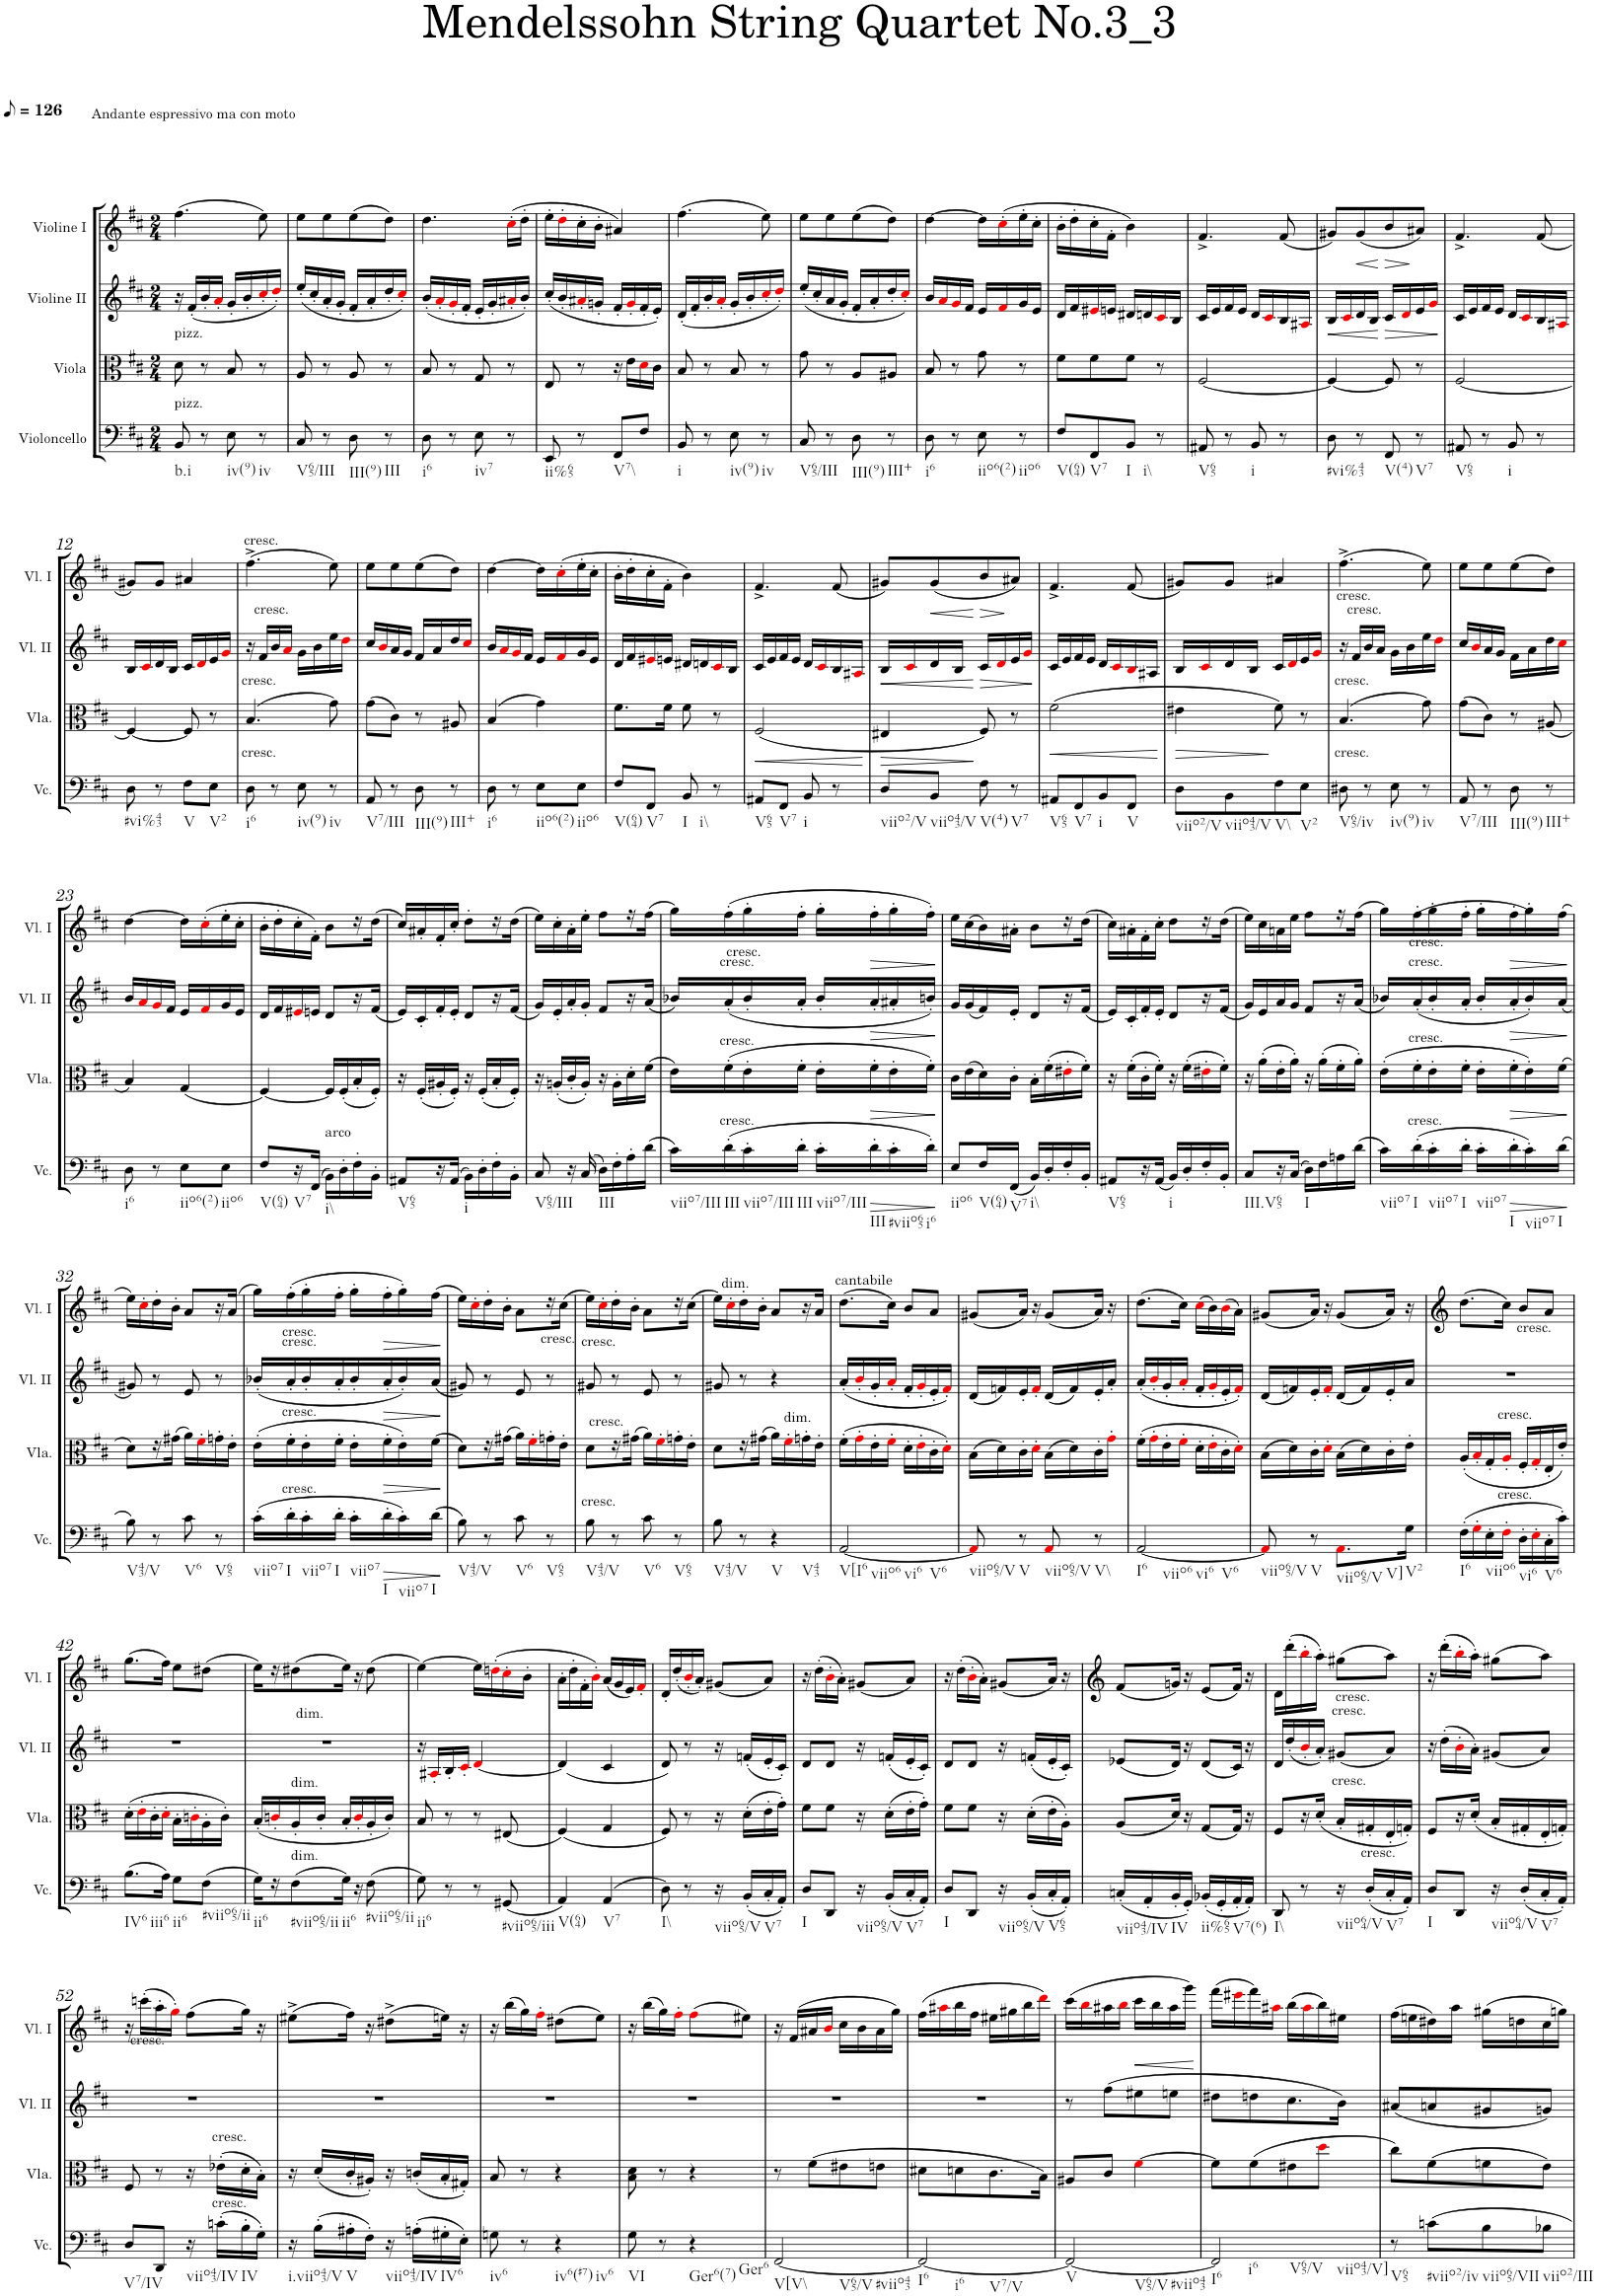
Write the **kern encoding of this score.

**kern	**dynam	**kern	**dynam	**kern	**dynam	**kern	**dynam
*part4	*part4	*part3	*part3	*part2	*part2	*part1	*part1
*staff4	*staff4	*staff3	*staff3	*staff2	*staff2	*staff1	*staff1
*I"Violoncello	*	*I"Viola	*	*I"Violine II	*	*I"Violine I	*
*I'Vc.	*	*I'Vla.	*	*I'Vl. II	*	*I'Vl. I	*
*clefF4	*	*clefC3	*	*clefG2	*	*clefG2	*
*k[f#c#]	*	*k[f#c#]	*	*k[f#c#]	*	*k[f#c#]	*
*M2/4	*	*M2/4	*	*M2/4	*	*M2/4	*
*MM63	*	*MM63	*	*MM63	*	*MM63	*
=1	=1	=1	=1	=1	=1	=1	=1
!	!	!	!	!	!	!LO:TX:a:t=Andante espressivo ma con moto	!
!	!	!LO:TX:a:t=pizz.	!	!	!	!	!
!LO:TX:a:t=pizz.	!	!	!	!	!	!	!
!LO:TX:b:t=b.i	!	!	!	!	!	!	!
8BB/	.	8d\	.	16r	.	(4.ff#\	.
.	.	.	.	(16f#'/LL	.	.	.
8r	.	8r	.	16b'/	.	.	.
.	.	.	.	16a'i/JJ	.	.	.
!LO:TX:b:t=iv(9)	!	!	!	!	!	!	!
8E\	.	8B/	.	16g'/LL	.	.	.
.	.	.	.	16b'/	.	.	.
!LO:TX:b:t=iv	!	!	!	!	!	!	!
8r	.	8r	.	16cc#'i/	.	8ee\)	.
.	.	.	.	16dd'i/JJ)	.	.	.
=2	=2	=2	=2	=2	=2	=2	=2
!LO:TX:b:t=V65/III	!	!	!	!	!	!	!
8C#/	.	8A/	.	(16ee'/LL	.	8ee\L	.
.	.	.	.	16cc#'/	.	.	.
8r	.	8r	.	16a'/	.	8ee\	.
.	.	.	.	16g'/JJ	.	.	.
!LO:TX:b:t=III(9)	!	!	!	!	!	!	!
8D\	.	8A/	.	16f#'/LL	.	(8ee\	.
.	.	.	.	16a'/	.	.	.
!LO:TX:b:t=III	!	!	!	!	!	!	!
8r	.	8r	.	16dd'/	.	8dd\J)	.
.	.	.	.	16cc#'i/JJ)	.	.	.
=3	=3	=3	=3	=3	=3	=3	=3
!LO:TX:b:t=i6	!	!	!	!	!	!	!
8D\	.	8B/	.	(16b'/LL	.	4.dd\	.
.	.	.	.	16a'i/	.	.	.
8r	.	8r	.	16g'i/	.	.	.
.	.	.	.	16f#'/JJ	.	.	.
!LO:TX:b:t=iv7	!	!	!	!	!	!	!
8E\	.	8G/	.	16e'/LL	.	.	.
.	.	.	.	16g'/	.	.	.
8r	.	8r	.	16a#X'i/	.	(16cc#'i\LL	.
.	.	.	.	16b'/JJ)	.	16dd'\JJ	.
=4	=4	=4	=4	=4	=4	=4	=4
!LO:TX:b:t=ii%65	!	!	!	!	!	!	!
8EE/	.	8E/	.	(16cc#'/LL	.	16ee'\LL	.
.	.	.	.	16b'/	.	16dd'i\	.
8r	.	8r	.	16a#X'i/	.	16cc#'\	.
.	.	.	.	16gn'/JJ	.	16b'\JJ	.
!LO:TX:b:t=V7\\	!	!	!	!	!	!	!
8FF#/L	.	16r	.	16f#'/LL	.	4a#X/)	.
.	.	16e\LL	.	16g'i/	.	.	.
8F#/J	.	16di\	.	16f#'/	.	.	.
.	.	16c#\JJ	.	16e'/JJ)	.	.	.
=5	=5	=5	=5	=5	=5	=5	=5
!LO:TX:b:t=i	!	!	!	!	!	!	!
8BB/	.	8B/	.	(16d'/LL	.	(4.ff#\	.
.	.	.	.	16f#'/	.	.	.
8r	.	8r	.	16b'/	.	.	.
.	.	.	.	16a'i/JJ	.	.	.
!LO:TX:b:t=iv(9)	!	!	!	!	!	!	!
8E\	.	8B/	.	16g'/LL	.	.	.
.	.	.	.	16b'/	.	.	.
!LO:TX:b:t=iv	!	!	!	!	!	!	!
8r	.	8r	.	16cc#'i/	.	8ee\)	.
.	.	.	.	16dd'i/JJ)	.	.	.
=6	=6	=6	=6	=6	=6	=6	=6
!LO:TX:b:t=V65/III	!	!	!	!	!	!	!
8C#/	.	8g\	.	(16ee'/LL	.	8ee\L	.
.	.	.	.	16cc#'/	.	.	.
8r	.	8r	.	16a/	.	8ee\	.
.	.	.	.	16g'/JJ	.	.	.
!LO:TX:b:t=III(9)	!	!	!	!	!	!	!
8D\	.	8A/L	.	16f#'/LL	.	(8ee\	.
.	.	.	.	16a'/	.	.	.
!LO:TX:b:t=III+	!	!	!	!	!	!	!
8r	.	8A#X/J	.	16dd'/	.	8dd\J)	.
.	.	.	.	16cc#'i/JJ)	.	.	.
=7	=7	=7	=7	=7	=7	=7	=7
!LO:TX:b:t=i6	!	!	!	!	!	!	!
8D\	.	8B/	.	16b/LL	.	[4dd\	.
.	.	.	.	16ai/	.	.	.
8r	.	8r	.	16gi/	.	.	.
.	.	.	.	16f#/JJ	.	.	.
!LO:TX:b:t=iio6(2)	!	!	!	!	!	!	!
8E\	.	8g\	.	16e/LL	.	16dd\LL]	.
.	.	.	.	16f#i/	.	(16cc#'i\	.
!LO:TX:b:t=iio6	!	!	!	!	!	!	!
8r	.	8r	.	16g/	.	16ee'\	.
.	.	.	.	16e/JJ	.	16cc#'\JJ	.
=8	=8	=8	=8	=8	=8	=8	=8
!LO:TX:b:t=V(64)	!	!	!	!	!	!	!
8F#/L	.	8f#\L	.	16d/LL	.	16b'\LL	.
.	.	.	.	16f#/	.	16dd'\	.
!LO:TX:b:t=V7	!	!	!	!	!	!	!
8FF#/	.	8f#\	.	16e#Xi/	.	16cc#'\	.
.	.	.	.	16en/JJ	.	16f#'\JJ	.
!LO:TX:b:t=I	!	!	!	!	!	!	!
!LO:TX:b:t=i\\	!	!	!	!	!	!	!
8BB/J	.	8f#\J	.	16d#X/LL	.	4b\)	.
.	.	.	.	16dn/	.	.	.
8r	.	8r	.	16c#i/	.	.	.
.	.	.	.	16B/JJ	.	.	.
=9	=9	=9	=9	=9	=9	=9	=9
!LO:TX:b:t=V65	!	!	!	!	!	!	!
8AA#X/	.	[<2F#/	.	16c#/LL	.	4.f#^/	.
.	.	.	.	16e/	.	.	.
8r	.	.	.	16f#/	.	.	.
.	.	.	.	16e/JJ	.	.	.
!LO:TX:b:t=i	!	!	!	!	!	!	!
8BB/	.	.	.	16d/LL	.	.	.
.	.	.	.	16c#i/	.	.	.
8r	.	.	.	16B/	.	(8f#/	.
.	.	.	.	16A#Xi/JJ	.	.	.
=10	=10	=10	=10	=10	=10	=10	=10
!LO:TX:b:t=#vi%43	!	!	!	!	!	!	!
!	!	!	!	!	!LO:HP:b	!	!
8D\	.	4F#/_	.	16B/LL	<	8g#X/L)	.
.	.	.	.	16c#i/	.	.	.
!	!	!	!	!	!	!	!LO:HP:b
8r	.	.	.	16d/	.	(8g#/	<
.	.	.	.	16B/JJ	.	.	.
!LO:TX:b:t=V(4)	!	!	!	!	!	!	!
!	!	!	!	!	!LO:HP:n=1:b	!	!LO:HP:n=1:b
8FF#/	.	8F#/]	.	16c#/LL	[ >	8b/	[ >
.	.	.	.	16di/	.	.	.
!LO:TX:b:t=V7	!	!	!	!	!	!	!
8r	.	8r	.	16e/	.	8a#X/J)	]
.	.	.	.	16gi/JJ	.	.	.
.	.	.	.	.	]	.	.
=11	=11	=11	=11	=11	=11	=11	=11
!LO:TX:b:t=V65	!	!	!	!	!	!	!
8AA#X/	.	[2F#/	.	16c#/LL	.	4.f#^/	.
.	.	.	.	16e/	.	.	.
8r	.	.	.	16f#/	.	.	.
.	.	.	.	16e/JJ	.	.	.
!LO:TX:b:t=i	!	!	!	!	!	!	!
8BB/	.	.	.	16d/LL	.	.	.
.	.	.	.	16c#i/	.	.	.
8r	.	.	.	16B/	.	(8f#/	.
.	.	.	.	16A#Xi/JJ	.	.	.
!!LO:LB:g=z
=12	=12	=12	=12	=12	=12	=12	=12
!LO:TX:b:t=#vi%43	!	!	!	!	!	!	!
8D\	.	4F#/_	.	16B/LL	.	8g#X/L)	.
.	.	.	.	16c#i/	.	.	.
8r	.	.	.	16d/	.	8g#/J	.
.	.	.	.	16B/JJ	.	.	.
!LO:TX:b:t=V	!	!	!	!	!	!	!
8F#\L	.	8F#/]	.	16c#/LL	.	4a#X/	.
.	.	.	.	16di/	.	.	.
!LO:TX:b:t=V2	!	!	!	!	!	!	!
8E\J	.	8r	.	16e/	.	.	.
.	.	.	.	16gi/JJ	.	.	.
=13	=13	=13	=13	=13	=13	=13	=13
!	!	!	!	!	!	!LO:TX:a:t=cresc.	!
!	!	!LO:TX:a:t=cresc.	!	!	!	!	!
!LO:TX:a:t=cresc.	!	!	!	!	!	!	!
!LO:TX:b:t=i6	!	!	!	!	!	!	!
8D\	.	(4.B/	.	16r	.	(4.ff#^\	.
!	!	!	!	!LO:TX:a:t=cresc.	!	!	!
.	.	.	.	16f#/LL	.	.	.
8r	.	.	.	16b/	.	.	.
.	.	.	.	16ai/JJ	.	.	.
!LO:TX:b:t=iv(9)	!	!	!	!	!	!	!
8E\	.	.	.	16g\LL	.	.	.
.	.	.	.	16b\	.	.	.
!LO:TX:b:t=iv	!	!	!	!	!	!	!
8r	.	8g\)	.	16ee\	.	8ee\)	.
.	.	.	.	16ddi\JJ	.	.	.
=14	=14	=14	=14	=14	=14	=14	=14
!LO:TX:b:t=V7/III	!	!	!	!	!	!	!
8AA/	.	(8g\L	.	16cc#/LL	.	8ee\L	.
.	.	.	.	16bi/	.	.	.
8r	.	8c#\J)	.	16a/	.	8ee\	.
.	.	.	.	16g/JJ	.	.	.
!LO:TX:b:t=III(9)	!	!	!	!	!	!	!
8D\	.	8r	.	16f#/LL	.	(8ee\	.
.	.	.	.	16a/	.	.	.
!LO:TX:b:t=III+	!	!	!	!	!	!	!
8r	.	8A#X/	.	16dd/	.	8dd\J)	.
.	.	.	.	16cc#i/JJ	.	.	.
=15	=15	=15	=15	=15	=15	=15	=15
!LO:TX:b:t=i6	!	!	!	!	!	!	!
8D\	.	(4B/	.	16b/LL	.	[4dd\	.
.	.	.	.	16ai/	.	.	.
8r	.	.	.	16gi/	.	.	.
.	.	.	.	16f#/JJ	.	.	.
!LO:TX:b:t=iio6(2)	!	!	!	!	!	!	!
8E\L	.	4g\)	.	16e/LL	.	16dd\LL]	.
.	.	.	.	16f#i/	.	(16cc#'i\	.
!LO:TX:b:t=iio6	!	!	!	!	!	!	!
8E\J	.	.	.	16g/	.	16ee'\	.
.	.	.	.	16e/JJ	.	16cc#'\JJ	.
=16	=16	=16	=16	=16	=16	=16	=16
!LO:TX:b:t=V(64)	!	!	!	!	!	!	!
8F#/L	.	8.f#\L	.	16d/LL	.	16b'\LL	.
.	.	.	.	16f#/	.	16dd'\	.
!LO:TX:b:t=V7	!	!	!	!	!	!	!
8FF#/J	.	.	.	16e#Xi/	.	16cc#'\	.
.	.	16f#\Jk	.	16en/JJ	.	16f#'\JJ	.
!LO:TX:b:t=I	!	!	!	!	!	!	!
!LO:TX:b:t=i\\	!	!	!	!	!	!	!
8BB/	.	8f#\	.	16d#X/LL	.	4b\)	.
.	.	.	.	16dn/	.	.	.
8r	.	8r	.	16c#i/	.	.	.
.	.	.	.	16B/JJ	.	.	.
=17	=17	=17	=17	=17	=17	=17	=17
!LO:TX:b:t=V65	!	!	!	!	!	!	!
!	!	!	!LO:HP:b	!	!	!	!
8AA#X/L	.	(2F#/	<	16c#/LL	.	4.f#^/	.
.	.	.	.	16e/	.	.	.
!LO:TX:b:t=V7	!	!	!	!	!	!	!
8FF#/J	.	.	.	16f#/	.	.	.
.	.	.	.	16e/JJ	.	.	.
!LO:TX:b:t=i	!	!	!	!	!	!	!
8BB/	.	.	.	16d/LL	.	.	.
.	.	.	.	16c#i/	.	.	.
8r	.	.	.	16B/	.	(8f#/	.
.	.	.	.	16A#Xi/JJ	.	.	.
.	.	.	[	.	.	.	.
=18	=18	=18	=18	=18	=18	=18	=18
!LO:TX:b:t=viio2/V	!	!	!	!	!	!	!
!	!	!	!LO:HP:b	!	!LO:HP:b	!	!
8D/L	.	4E#X/	>	16B/LL	<	8g#X/L)	.
.	.	.	.	16c#i/	.	.	.
!LO:TX:b:t=viio43/V	!	!	!	!	!	!	!
!	!	!	!	!	!	!	!LO:HP:b
8BB/J	.	.	.	16d/	.	(8g#/	<
.	.	.	.	16B/JJ	.	.	.
!LO:TX:b:t=V(4)	!	!	!	!	!	!	!
!	!	!	!	!	!LO:HP:n=1:b	!	!LO:HP:n=1:b
8F#\	.	8F#/)	]	16c#/LL	[ >	8b/	[ >
.	.	.	.	16di/	.	.	.
!LO:TX:b:t=V7	!	!	!	!	!	!	!
8r	.	8r	.	16e/	.	8a#X/J)	]
.	.	.	.	16gi/JJ	.	.	.
.	.	.	.	.	]	.	.
=19	=19	=19	=19	=19	=19	=19	=19
!LO:TX:b:t=V65	!	!	!	!	!	!	!
!	!	!	!LO:HP:b	!	!	!	!
8AA#X/L	.	(2f#\	<	16c#/LL	.	4.f#^/	.
.	.	.	.	16e/	.	.	.
!LO:TX:b:t=V7	!	!	!	!	!	!	!
8FF#/	.	.	.	16f#/	.	.	.
.	.	.	.	16e/JJ	.	.	.
!LO:TX:b:t=i	!	!	!	!	!	!	!
8BB/	.	.	.	16d/LL	.	.	.
.	.	.	.	16c#i/	.	.	.
!LO:TX:b:t=V	!	!	!	!	!	!	!
8FF#/J	.	.	.	16Bi/	.	(8f#/	.
.	.	.	.	16A#X/JJ	.	.	.
.	.	.	[	.	.	.	.
=20	=20	=20	=20	=20	=20	=20	=20
!LO:TX:b:t=viio2/V	!	!	!	!	!	!	!
!	!	!	!LO:HP:b	!	!	!	!
8D\L	.	4e#X\	>	16B/LL	.	8g#X/L)	.
.	.	.	.	16c#i/	.	.	.
!LO:TX:b:t=viio43/V	!	!	!	!	!	!	!
8BB\	.	.	.	16d/	.	8g#/J	.
.	.	.	.	16B/JJ	.	.	.
!LO:TX:b:t=V\\	!	!	!	!	!	!	!
8F#\	.	8f#\)	]	16c#/LL	.	4a#X/	.
.	.	.	.	16di/	.	.	.
!LO:TX:b:t=V2	!	!	!	!	!	!	!
8E\J	.	8r	.	16e/	.	.	.
.	.	.	.	16gi/JJ	.	.	.
=21	=21	=21	=21	=21	=21	=21	=21
!	!	!	!	!	!	!LO:TX:b:t=cresc.	!
!	!	!LO:TX:a:t=cresc.	!	!	!	!	!
!LO:TX:a:t=cresc.	!	!	!	!	!	!	!
!LO:TX:b:t=V65/iv	!	!	!	!	!	!	!
8D#X\	.	(4.B/	.	16r	.	(4.ff#^\	.
!	!	!	!	!LO:TX:a:t=cresc.	!	!	!
.	.	.	.	16f#/LL	.	.	.
8r	.	.	.	16b/	.	.	.
.	.	.	.	16a/JJ	.	.	.
!LO:TX:b:t=iv(9)	!	!	!	!	!	!	!
8E\	.	.	.	16g\LL	.	.	.
.	.	.	.	16b\	.	.	.
!LO:TX:b:t=iv	!	!	!	!	!	!	!
8r	.	8g\)	.	16ee\	.	8ee\)	.
.	.	.	.	16ddi\JJ	.	.	.
=22	=22	=22	=22	=22	=22	=22	=22
!LO:TX:b:t=V7/III	!	!	!	!	!	!	!
8AA/	.	(8g\L	.	16cc#/LL	.	8ee\L	.
.	.	.	.	16bi/	.	.	.
8r	.	8c#\J)	.	16a/	.	8ee\	.
.	.	.	.	16g/JJ	.	.	.
!LO:TX:b:t=III(9)	!	!	!	!	!	!	!
8D\	.	8r	.	16f#\LL	.	(8ee\	.
.	.	.	.	16a\	.	.	.
!LO:TX:b:t=III+	!	!	!	!	!	!	!
8r	.	(8A#X/	.	16dd\	.	8dd\J)	.
.	.	.	.	16cc#i\JJ	.	.	.
!!LO:LB:g=z
=23	=23	=23	=23	=23	=23	=23	=23
!LO:TX:b:t=i6	!	!	!	!	!	!	!
8D\	.	4B/)	.	16b/LL	.	[4dd\	.
.	.	.	.	16ai/	.	.	.
8r	.	.	.	16gi/	.	.	.
.	.	.	.	16f#/JJ	.	.	.
!LO:TX:b:t=iio6(2)	!	!	!	!	!	!	!
8E\L	.	(4G/	.	16e/LL	.	16dd\LL]	.
.	.	.	.	16f#i/	.	(16cc#'i\	.
!LO:TX:b:t=iio6	!	!	!	!	!	!	!
8E\J	.	.	.	16g/	.	16ee'\	.
.	.	.	.	16e/JJ	.	16cc#'\JJ	.
=24	=24	=24	=24	=24	=24	=24	=24
!LO:TX:b:t=V(64)	!	!	!	!	!	!	!
8F#/L	.	[4F#/)	.	16d/LL	.	16b'\LL	.
.	.	.	.	16f#/	.	16dd'\	.
!LO:TX:b:t=V7	!	!	!	!	!	!	!
16r	.	.	.	16e#Xi/	.	16cc#'\	.
(16FF#/JJ	.	.	.	16en/JJ	.	16f#'\JJ)	.
!LO:TX:a:t=arco	!	!	!	!	!	!	!
!LO:TX:b:t=i\\	!	!	!	!	!	!	!
16BB\LL)	.	16F#/LL]	.	8d/L	.	8b\L	.
16D'\	.	(16F#'/	.	.	.	.	.
16F#'\	.	16B'/	.	16r	.	16r	.
16BB'\JJ	.	16F#'/JJ)	.	(16f#/JJ	.	(16dd\JJ	.
=25	=25	=25	=25	=25	=25	=25	=25
!LO:TX:b:t=V65	!	!	!	!	!	!	!
8AA#X/L	.	16r	.	16e/LL)	.	16cc#/LL)	.
.	.	(16F#'/LL	.	16c#'/	.	16a#X'/	.
16r	.	16A#X'/	.	16f#'/	.	16f#'/	.
(16AA#/JJ	.	16F#'/JJ)	.	16e'/JJ	.	16cc#'/JJ	.
!LO:TX:b:t=i	!	!	!	!	!	!	!
16BB\LL)	.	16r	.	8d/L	.	8dd'\L	.
16D'\	.	(16F#'/LL	.	.	.	.	.
16F#'\	.	16B'/	.	16r	.	16r	.
16BB'\JJ	.	16F#'/JJ)	.	(16f#/JJ	.	(16dd\JJ	.
=26	=26	=26	=26	=26	=26	=26	=26
!LO:TX:b:t=V65/III	!	!	!	!	!	!	!
8C#/	.	16r	.	16g/LL)	.	16ee\LL)	.
.	.	(16An'/LL	.	16e'/	.	16cc#'\	.
16r	.	16c#'/	.	16a'/	.	16a'\	.
(16C#/	.	16A'/JJ)	.	16g'/JJ	.	16ee'\JJ	.
!LO:TX:b:t=III	!	!	!	!	!	!	!
16D\LL)	.	16r	.	8f#/L	.	8ff#\L	.
16F#'\	.	16A'\LL	.	.	.	.	.
16A'\	.	16d'\	.	16r	.	16r	.
(16d\JJ	.	(16f#\JJ	.	(16a/JJ	.	(16ff#\JJ	.
=27	=27	=27	=27	=27	=27	=27	=27
!LO:TX:b:t=viio7/III	!	!	!	!	!	!	!
16c#\LL)	.	16e\LL)	.	16b-X/LL)	.	16gg\LL)	.
!	!	!	!	!	!	!LO:TX:b:t=cresc.	!
!	!	!	!	!LO:TX:a:t=cresc.	!	!	!
!	!	!LO:TX:a:t=cresc.	!	!	!	!	!
!LO:TX:a:t=cresc.	!	!	!	!	!	!	!
!LO:TX:b:t=III	!	!	!	!	!	!	!
(16d'\	.	(16f#'\	.	(16a'/	.	(16ff#'\	.
!LO:TX:b:t=viio7/III	!	!	!	!	!	!	!
16c#'\	.	16e'\	.	16b-'/	.	16gg'\	.
!LO:TX:b:t=III	!	!	!	!	!	!	!
16d'\JJ	.	16f#'\JJ	.	16a'/JJ	.	16ff#'\JJ	.
!LO:TX:b:t=viio7/III	!	!	!	!	!	!	!
16c#'\LL	.	16e'\LL	.	16b-'/LL	.	16gg'\LL	.
!LO:TX:b:t=III	!	!	!	!	!	!	!
!	!LO:HP:b	!	!LO:HP:b	!	!LO:HP:b	!	!LO:HP:b
16d'\	>	16f#'\	>	16a'/	>	16ff#'\	>
!LO:TX:b:t=#viio65	!	!	!	!	!	!	!
16c#'\	.	16e'\	.	16a#X'/	.	16gg'\	.
!LO:TX:b:t=i6	!	!	!	!	!	!	!
16d'\JJ)	.	16f#'\JJ)	.	16bn'/JJ)	.	16ff#'\JJ)	.
.	]	.	]	.	]	.	]
=28	=28	=28	=28	=28	=28	=28	=28
!LO:TX:b:t=iio6	!	!	!	!	!	!	!
8E/L	.	16c#\LL	.	16g/LL	.	16ee\LL	.
.	.	(16e\	.	(16g/	.	(16cc#\	.
!LO:TX:b:t=V(64)	!	!	!	!	!	!	!
16F#/L	.	16d\)	.	16f#/)	.	16b\)	.
!LO:TX:b:t=V7	!	!	!	!	!	!	!
(16FF#/JJ	.	16c#'\JJ	.	16e'/JJ	.	16a#X'\JJ	.
!LO:TX:b:t=i\\	!	!	!	!	!	!	!
16BB/LL)	.	16B'\LL	.	8d/L	.	8b\L	.
16D'/	.	(16f#'\	.	.	.	.	.
16F#'/	.	16e#X'i\	.	16r	.	16r	.
16BB'/JJ	.	16f#'\JJ)	.	(16f#/JJ	.	(16dd\JJ	.
=29	=29	=29	=29	=29	=29	=29	=29
!LO:TX:b:t=V65	!	!	!	!	!	!	!
8AA#X/L	.	16r	.	16e/LL)	.	16cc#\LL)	.
.	.	(16f#'\LL	.	16c#'/	.	16a#X'\	.
16r	.	16c#'\	.	16f#'/	.	16f#'\	.
(16AA#/JJ	.	16f#'\JJ)	.	16e'/JJ	.	16cc#'\JJ	.
!LO:TX:b:t=i	!	!	!	!	!	!	!
16BB/LL)	.	16r	.	8d/L	.	8dd\L	.
16D'/	.	(16f#'\LL	.	.	.	.	.
16F#'/	.	16e#X'i\	.	16r	.	16r	.
16BB'/JJ	.	16f#'\JJ)	.	(16f#/JJ	.	(16dd\JJ	.
=30	=30	=30	=30	=30	=30	=30	=30
!LO:TX:b:t=III.V65	!	!	!	!	!	!	!
8C#/L	.	16r	.	16g/LL)	.	16ee\LL)	.
.	.	(16a'\LL	.	16e/	.	16cc#\	.
16r	.	16e'\	.	16a/	.	16an\	.
(16C#/JJ	.	16a'\JJ)	.	16g/JJ	.	16ee\JJ	.
!LO:TX:b:t=I	!	!	!	!	!	!	!
16D\LL)	.	16r	.	8f#/L	.	8ff#\L	.
16F#\	.	(16a'\LL	.	.	.	.	.
16An\	.	16f#'\	.	16r	.	16r	.
(16d\JJ	.	16a'\JJ)	.	(16a/JJ	.	(16ff#\JJ	.
=31	=31	=31	=31	=31	=31	=31	=31
!LO:TX:b:t=viio7	!	!	!	!	!	!	!
16c#\LL)	.	(16e'\LL	.	16b-X/LL)	.	16gg\LL)	.
!	!	!	!	!	!	!LO:TX:a:t=cresc.	!
!	!	!	!	!LO:TX:a:t=cresc.	!	!	!
!	!	!LO:TX:a:t=cresc.	!	!	!	!	!
!LO:TX:a:t=cresc.	!	!	!	!	!	!	!
!LO:TX:b:t=I	!	!	!	!	!	!	!
(16d'\	.	16f#'\	.	(16a'/	.	(16ff#'\	.
!LO:TX:b:t=viio7	!	!	!	!	!	!	!
16c#'\	.	16e'\	.	16b-'/	.	16gg'\	.
!LO:TX:b:t=I	!	!	!	!	!	!	!
16d'\JJ	.	16f#'\JJ	.	16a'/JJ	.	16ff#'\JJ	.
!LO:TX:b:t=viio7	!	!	!	!	!	!	!
16c#'\LL	.	16e'\LL	.	16b-'/LL	.	16gg'\LL	.
!LO:TX:b:t=I	!	!	!	!	!	!	!
!	!LO:HP:b	!	!LO:HP:b	!	!LO:HP:b	!	!LO:HP:b
16d'\	>	16f#'\	>	16a'/	>	16ff#'\	>
!LO:TX:b:t=viio7	!	!	!	!	!	!	!
16c#'\)	.	16e'\)	.	16b-'/)	.	16gg'\)	.
!LO:TX:b:t=I	!	!	!	!	!	!	!
(16d\JJ	.	(16f#\JJ	.	(16a/JJ	.	(16ff#\JJ	.
.	]	.	]	.	]	.	]
!!LO:LB:g=z
=32	=32	=32	=32	=32	=32	=32	=32
!LO:TX:b:t=V43/V	!	!	!	!	!	!	!
8B\)	.	8d\L)	.	8g#X/)	.	16ee\LL)	.
.	.	.	.	.	.	16cc#'i\	.
8r	.	16r	.	8r	.	16dd'\	.
.	.	(16g#X\JJ	.	.	.	16b'\JJ	.
!LO:TX:b:t=V6	!	!	!	!	!	!	!
8c#\	.	16a\LL)	.	8e/	.	8a/L	.
.	.	16f#'i\	.	.	.	.	.
!LO:TX:b:t=V65	!	!	!	!	!	!	!
8r	.	16gn'\	.	8r	.	16r	.
.	.	16e'\JJ	.	.	.	(16a/JJ	.
=33	=33	=33	=33	=33	=33	=33	=33
!LO:TX:b:t=viio7	!	!	!	!	!	!	!
(16c#'\LL	.	(16e'\LL	.	(16b-X'/LL	.	16gg\LL)	.
!	!	!	!	!	!	!LO:TX:b:t=cresc.	!
!	!	!	!	!LO:TX:a:t=cresc.	!	!	!
!	!	!LO:TX:a:t=cresc.	!	!	!	!	!
!LO:TX:a:t=cresc.	!	!	!	!	!	!	!
!LO:TX:b:t=I	!	!	!	!	!	!	!
16d'\	.	16f#'\	.	16a'/	.	(16ff#'\	.
!LO:TX:b:t=viio7	!	!	!	!	!	!	!
16c#'\	.	16e'\	.	16b-'/	.	16gg'\	.
!LO:TX:b:t=I	!	!	!	!	!	!	!
16d'\JJ	.	16f#'\JJ	.	16a'/	.	16ff#'\JJ	.
!LO:TX:b:t=viio7	!	!	!	!	!	!	!
16c#'\LL	.	16e'\LL	.	16b-'/	.	16gg'\LL	.
!LO:TX:b:t=I	!	!	!	!	!	!	!
!	!LO:HP:b	!	!LO:HP:b	!	!LO:HP:b	!	!LO:HP:b
16d'\	>	16f#'\	>	16a'/	>	16ff#'\	>
!LO:TX:b:t=viio7	!	!	!	!	!	!	!
16c#'\)	.	16e'\)	.	16b-'/)	.	16gg'\)	.
!LO:TX:b:t=I	!	!	!	!	!	!	!
(16d\JJ	.	(16f#\JJ	.	(16a/JJ	.	(16ff#\JJ	.
.	]	.	]	.	]	.	]
=34	=34	=34	=34	=34	=34	=34	=34
!LO:TX:b:t=V43/V	!	!	!	!	!	!	!
8B\)	.	8d\L)	.	8g#X/)	.	16ee\LL)	.
.	.	.	.	.	.	16cc#'i\	.
8r	.	16r	.	8r	.	16dd'\	.
.	.	(16g#X\JJ	.	.	.	16b'\JJ	.
!LO:TX:b:t=V6	!	!	!	!	!	!	!
8c#\	.	16a\LL)	.	8e/	.	8a\L	.
.	.	16f#'i\	.	.	.	.	.
!LO:TX:b:t=V65	!	!	!	!	!	!	!
8r	.	16gn'\	.	8r	.	16r	.
!	!	!	!	!	!	!LO:TX:b:t=cresc.	!
.	.	16e'\JJ	.	.	.	(16cc#\JJ	.
=35	=35	=35	=35	=35	=35	=35	=35
!	!	!	!	!LO:TX:a:t=cresc.	!	!	!
!	!	!LO:TX:a:t=cresc.	!	!	!	!	!
!LO:TX:a:t=cresc.	!	!	!	!	!	!	!
!LO:TX:b:t=V43/V	!	!	!	!	!	!	!
8B\	.	8d\L	.	8g#X/	.	16ee\LL)	.
.	.	.	.	.	.	16cc#'i\	.
8r	.	16r	.	8r	.	16dd'\	.
.	.	(16g#X\JJ	.	.	.	16b'\JJ	.
!LO:TX:b:t=V6	!	!	!	!	!	!	!
8c#\	.	16a\LL)	.	8e/	.	8a\L	.
.	.	16f#'i\	.	.	.	.	.
!LO:TX:b:t=V65	!	!	!	!	!	!	!
8r	.	16gn'\	.	8r	.	16r	.
.	.	16e'\JJ	.	.	.	(16cc#\JJ	.
=36	=36	=36	=36	=36	=36	=36	=36
!LO:TX:b:t=V43/V	!	!	!	!	!	!	!
8B\	.	8d\L	.	8g#X/	.	16ee\LL)	.
!	!	!	!	!	!	!LO:TX:a:t=dim.	!
.	.	.	.	.	.	16cc#'i\	.
8r	.	16r	.	8r	.	16dd'\	.
.	.	(16g#X\JJ	.	.	.	16b'\JJ	.
!LO:TX:b:t=V	!	!	!	!	!	!	!
!LO:TX:b:t=V43	!	!	!	!	!	!	!
4r	.	16a\LL)	.	4r	.	8a/L	.
!	!	!LO:TX:a:t=dim.	!	!	!	!	!
.	.	16f#'i\	.	.	.	.	.
.	.	16gn'\	.	.	.	16r	.
.	.	16e'\JJ	.	.	.	16a/JJ	.
=37	=37	=37	=37	=37	=37	=37	=37
!	!	!	!	!	!	!LO:TX:a:t=cantabile	!
!LO:TX:b:t=V[I6	!	!	!	!	!	!	!
!LO:TX:b:t=viio6	!	!	!	!	!	!	!
!LO:TX:b:t=vi6	!	!	!	!	!	!	!
!LO:TX:b:t=V6	!	!	!	!	!	!	!
[2AA/	.	(16f#'\LL	.	(16a'/LL	.	(8.dd\L	.
.	.	16g'i\	.	16b'i/	.	.	.
.	.	16e'\	.	16g'/	.	.	.
.	.	16f#'i\JJ	.	16a'i/JJ	.	16cc#\Jk)	.
.	.	16d'\LL	.	16f#'/LL	.	8b/L	.
.	.	16e'i\	.	16g'i/	.	.	.
.	.	16c#'\	.	16e'/	.	8a/J	.
.	.	16d'i\JJ)	.	16f#'i/JJ)	.	.	.
=38	=38	=38	=38	=38	=38	=38	=38
!LO:TX:b:t=viio65/V	!	!	!	!	!	!	!
8AAi/]	.	(16B\LL	.	(16d/LL	.	(8g#X/L	.
.	.	16d\)	.	16fn/)	.	.	.
!LO:TX:b:t=V	!	!	!	!	!	!	!
8r	.	16c#'\	.	16e'/	.	16a/Jk)	.
.	.	16d'i\JJ	.	16f'i/JJ	.	16r	.
!LO:TX:b:t=viio65/V	!	!	!	!	!	!	!
8AAi/	.	(16B\LL	.	(16d/LL	.	(8g#/L	.
.	.	16d\)	.	16f/)	.	.	.
!LO:TX:b:t=V\\	!	!	!	!	!	!	!
8r	.	16c#'\	.	16e'/	.	16a/Jk)	.
.	.	16g'i\JJ	.	16a'/JJ	.	16r	.
=39	=39	=39	=39	=39	=39	=39	=39
!LO:TX:b:t=I6	!	!	!	!	!	!	!
!LO:TX:b:t=viio6	!	!	!	!	!	!	!
!LO:TX:b:t=vi6	!	!	!	!	!	!	!
!LO:TX:b:t=V6	!	!	!	!	!	!	!
[2AA/	.	(16f#'\LL	.	(16a'/LL	.	(8.dd\L	.
.	.	16g'i\	.	16b'i/	.	.	.
.	.	16e'\	.	16g'/	.	.	.
.	.	16f#'i\JJ	.	16a'i/JJ	.	16cc#\Jk)	.
.	.	16d'\LL	.	16f#'/LL	.	(16cc#i\LL	.
.	.	16e'i\	.	16g'i/	.	16b\)	.
.	.	16c#'\	.	16e'/	.	(16bi\	.
.	.	16d'i\JJ)	.	16f#'i/JJ)	.	16a\JJ)	.
=40	=40	=40	=40	=40	=40	=40	=40
!LO:TX:b:t=viio65/V	!	!	!	!	!	!	!
8AAi/]	.	(16B\LL	.	(16d/LL	.	(8g#X/L	.
.	.	16d\)	.	16fn/)	.	.	.
!LO:TX:b:t=V	!	!	!	!	!	!	!
8r	.	16c#'\	.	16e'/	.	16a/Jk)	.
.	.	16d'i\JJ	.	16f'i/JJ	.	16r	.
!LO:TX:b:t=viio65/V	!	!	!	!	!	!	!
!LO:TX:b:t=V]	!	!	!	!	!	!	!
8.AAi\L	.	(16B\LL	.	(16d/LL	.	(8g#/L	.
.	.	16d\)	.	16f/)	.	.	.
.	.	16c#'\	.	16e'/	.	16a/Jk)	.
!LO:TX:b:t=V2	!	!	!	!	!	!	!
16G\Jk	.	16e'\JJ	.	16a/JJ	.	16r	.
=41	=41	=41	=41	=41	=41	=41	=41
!LO:TX:b:t=I6	!	!	!	!	!	!	!
(16F#'\LL	.	(16A'/LL	.	2r	.	(8.dd\L	.
16G'i\	.	16B'i/	.	.	.	.	.
!LO:TX:b:t=viio6	!	!	!	!	!	!	!
16E'\	.	16G'/	.	.	.	.	.
!	!	!LO:TX:a:t=cresc.	!	!	!	!	!
!LO:TX:a:t=cresc.	!	!	!	!	!	!	!
16F#'i\JJ	.	16A'i/JJ	.	.	.	16cc#\Jk)	.
!	!	!	!	!	!	!LO:TX:b:t=cresc.	!
!LO:TX:b:t=vi6	!	!	!	!	!	!	!
16D'\LL	.	16F#'/LL	.	.	.	8b/L	.
16E'i\	.	16G'i/	.	.	.	.	.
!LO:TX:b:t=V6	!	!	!	!	!	!	!
16C#'\	.	16E'/	.	.	.	8a/J	.
16c#'\JJ)	.	16e'/JJ)	.	.	.	.	.
!!LO:LB:g=z
=42	=42	=42	=42	=42	=42	=42	=42
!LO:TX:b:t=IV6	!	!	!	!	!	!	!
!LO:TX:b:t=iii6	!	!	!	!	!	!	!
(8.B\L	.	(16d'\LL	.	2r	.	(8.gg\L	.
.	.	16e'i\	.	.	.	.	.
.	.	16c#'\	.	.	.	.	.
16A\Jk)	.	16d'i\JJ	.	.	.	16ff#\Jk)	.
!LO:TX:b:t=ii6	!	!	!	!	!	!	!
8G\L	.	16B'\LL	.	.	.	8ee\L	.
.	.	16cn'i\	.	.	.	.	.
!LO:TX:b:t=#viio65/ii	!	!	!	!	!	!	!
(8F#\J	.	16A'\	.	.	.	(8dd#X\J	.
.	.	16c'\JJ)	.	.	.	.	.
=43	=43	=43	=43	=43	=43	=43	=43
!LO:TX:b:t=ii6	!	!	!	!	!	!	!
16G\LL)	.	(16B'/LL	.	2r	.	16ee\LL)	.
16r	.	16cn'i/	.	.	.	16r	.
!	!	!	!	!	!	!LO:TX:b:t=dim.	!
!	!	!LO:TX:a:t=dim.	!	!	!	!	!
!LO:TX:a:t=dim.	!	!	!	!	!	!	!
!LO:TX:b:t=#viio65/ii	!	!	!	!	!	!	!
(8F#\	.	16A'/	.	.	.	(8dd#X\	.
.	.	16c'/JJ	.	.	.	.	.
!LO:TX:b:t=ii6	!	!	!	!	!	!	!
16G\Jk)	.	16B'/LL	.	.	.	16ee\Jk)	.
16r	.	16c'i/	.	.	.	16r	.
!LO:TX:b:t=#viio65/ii	!	!	!	!	!	!	!
(8F#\	.	16A'/	.	.	.	(8dd#\	.
.	.	16c'/JJ)	.	.	.	.	.
=44	=44	=44	=44	=44	=44	=44	=44
!LO:TX:b:t=ii6	!	!	!	!	!	!	!
8G\)	.	8B/	.	16r	.	[4ee\)	.
.	.	.	.	16A#X'i/LL	.	.	.
8r	.	8r	.	16B'/	.	.	.
.	.	.	.	16c#'i/JJ	.	.	.
8r	.	8r	.	[4di/	.	16ee\LL]	.
.	.	.	.	.	.	(16ddn'i\	.
!LO:TX:b:t=#viio65/iii	!	!	!	!	!	!	!
(8GG#X/	.	(8E#X/	.	.	.	16cc#'i\	.
.	.	.	.	.	.	16b'\JJ	.
=45	=45	=45	=45	=45	=45	=45	=45
!LO:TX:b:t=V(64)	!	!	!	!	!	!	!
4AA/)	.	(4F#/)	.	(4d/]	.	16a'\LL	.
.	.	.	.	.	.	16dd'\	.
.	.	.	.	.	.	16f#'\	.
.	.	.	.	.	.	16b'i\JJ)	.
!LO:TX:b:t=V7	!	!	!	!	!	!	!
(4AA/	.	4G/	.	4c#/	.	(16a/LL	.
.	.	.	.	.	.	16g/	.
.	.	.	.	.	.	16e/)	.
.	.	.	.	.	.	16f#'i/JJ	.
=46	=46	=46	=46	=46	=46	=46	=46
!LO:TX:b:t=I\\	!	!	!	!	!	!	!
8D\)	.	8F#/)	.	8d/)	.	16d'/LL	.
.	.	.	.	.	.	(16dd'/	.
8r	.	8r	.	8r	.	16b'i/	.
.	.	.	.	.	.	16a'/JJ)	.
!LO:TX:b:t=viio65/V	!	!	!	!	!	!	!
16r	.	16r	.	16r	.	(8g#X/L	.
(16BB'/LL	.	(16d'\LL	.	(16fn'/LL	.	.	.
!LO:TX:b:t=V7	!	!	!	!	!	!	!
16C#'/	.	16e'\	.	16e'/	.	8a/J)	.
16AA'/JJ)	.	16g'\JJ)	.	16c#'/JJ)	.	.	.
=47	=47	=47	=47	=47	=47	=47	=47
!LO:TX:b:t=I	!	!	!	!	!	!	!
8D/L	.	8f#\L	.	8d/L	.	16r	.
.	.	.	.	.	.	(16dd'\LL	.
8DD/J	.	8f#\J	.	8d/J	.	16b'i\	.
.	.	.	.	.	.	16a'\JJ)	.
!LO:TX:b:t=viio65/V	!	!	!	!	!	!	!
16r	.	16r	.	16r	.	(8g#X/L	.
(16BB'/LL	.	(16d'\LL	.	(16fn'/LL	.	.	.
!LO:TX:b:t=V7	!	!	!	!	!	!	!
16C#'/	.	16e'\	.	16e'/	.	8a/J)	.
16AA'/JJ)	.	16g'\JJ)	.	16c#'/JJ)	.	.	.
=48	=48	=48	=48	=48	=48	=48	=48
!LO:TX:b:t=I	!	!	!	!	!	!	!
8D/L	.	8f#\L	.	8d/L	.	16r	.
.	.	.	.	.	.	(16dd'\LL	.
8DD/J	.	8f#\J	.	8d/J	.	16b'i\	.
.	.	.	.	.	.	16a'\JJ)	.
!LO:TX:b:t=viio65/V	!	!	!	!	!	!	!
16r	.	16r	.	16r	.	(8g#X/L	.
(16BB'/LL	.	(16d'\LL	.	(16fn'/LL	.	.	.
!LO:TX:b:t=V65	!	!	!	!	!	!	!
16C#'/	.	16e'\	.	16e'/	.	16a/Jk)	.
16AA'/JJ)	.	16A'\JJ)	.	16c#'/JJ)	.	16r	.
=49	=49	=49	=49	=49	=49	=49	=49
!LO:TX:b:t=viio43/IV	!	!	!	!	!	!	!
(16Cn'/LL	.	(8A/L	.	(8e-X/L	.	(8f#/L	.
16AA'/	.	.	.	.	.	.	.
!LO:TX:b:t=IV	!	!	!	!	!	!	!
16BB'/	.	16d/Jk)	.	16d/Jk)	.	16gn/Jk)	.
16GG'/JJ)	.	16r	.	16r	.	16r	.
!LO:TX:b:t=ii%65	!	!	!	!	!	!	!
(16BB-X'/LL	.	(8G/L	.	(8d/L	.	(8e/L	.
16GG'/	.	.	.	.	.	.	.
!LO:TX:b:t=V7(6)	!	!	!	!	!	!	!
16AA'/	.	16G/Jk)	.	16c#/Jk)	.	16f#/Jk)	.
16AA'/JJ)	.	16r	.	16r	.	16r	.
=50	=50	=50	=50	=50	=50	=50	=50
!LO:TX:b:t=I\\	!	!	!	!	!	!	!
8DD/	.	8F#/L	.	16d/LL	.	16d\LL	.
.	.	.	.	(16dd'/	.	(16ddd'\	.
8r	.	16r	.	16b'i/	.	16bb'i\	.
.	.	(16d'/JJ	.	16a'/JJ)	.	16aa'\JJ)	.
!	!	!	!	!	!	!LO:TX:b:t=cresc.	!
!	!	!	!	!LO:TX:a:t=cresc.	!	!	!
!	!	!LO:TX:a:t=cresc.	!	!	!	!	!
!LO:TX:b:t=viio64/V	!	!	!	!	!	!	!
16r	.	16B'/LL	.	(8g#X/L	.	(8gg#X\L	.
!LO:TX:a:t=cresc.	!	!	!	!	!	!	!
(16D'/LL	.	16G#X'/	.	.	.	.	.
!LO:TX:b:t=V7	!	!	!	!	!	!	!
16C#'/	.	16E'/	.	8a/J)	.	8aa\J)	.
16AA'/JJ)	.	16Gn'/JJ)	.	.	.	.	.
=51	=51	=51	=51	=51	=51	=51	=51
!LO:TX:b:t=I	!	!	!	!	!	!	!
8D/L	.	8F#/L	.	16r	.	16r	.
.	.	.	.	(16dd'\LL	.	(16ddd'\LL	.
8DD/J	.	16r	.	16b'i\	.	16bb'i\	.
.	.	(16d'/JJ	.	16a'\JJ)	.	16aa'\JJ)	.
!LO:TX:b:t=viio64/V	!	!	!	!	!	!	!
16r	.	16B'/LL	.	(8g#X/L	.	(8gg#X\L	.
(16D'/LL	.	16G#X'/	.	.	.	.	.
!LO:TX:b:t=V7	!	!	!	!	!	!	!
16C#'/	.	16E'/	.	8a/J)	.	8aa\J)	.
16AA'/JJ)	.	16Gn'/JJ)	.	.	.	.	.
!!LO:LB:g=z
=52	=52	=52	=52	=52	=52	=52	=52
!LO:TX:b:t=V7/IV	!	!	!	!	!	!	!
8D/L	.	8F#/	.	2r	.	16r	.
!	!	!	!	!	!	!LO:TX:a:t=cresc.	!
.	.	.	.	.	.	(16cccn'\LL	.
8DD/J	.	8r	.	.	.	16aa'\	.
.	.	.	.	.	.	16gg'i\JJ)	.
!LO:TX:b:t=viio43/IV	!	!	!	!	!	!	!
16r	.	16r	.	.	.	(8ff#\L	.
!	!	!LO:TX:a:t=cresc.	!	!	!	!	!
!LO:TX:a:t=cresc.	!	!	!	!	!	!	!
(16cn'\LL	.	(16e-X'\LL	.	.	.	.	.
!LO:TX:b:t=IV	!	!	!	!	!	!	!
16B'\	.	16d'\	.	.	.	16gg\Jk)	.
16G'\JJ)	.	16B'\JJ)	.	.	.	16r	.
=53	=53	=53	=53	=53	=53	=53	=53
!LO:TX:b:t=i.viio43/V	!	!	!	!	!	!	!
16r	.	16r	.	2r	.	(8ee#X^\L	.
(16B'\LL	.	(16d'/LL	.	.	.	.	.
!LO:TX:b:t=V	!	!	!	!	!	!	!
16A#X'\	.	16c#'/	.	.	.	16ff#\Jk)	.
16F#'\JJ)	.	16A#X'/JJ)	.	.	.	16r	.
!LO:TX:b:t=viio43/IV	!	!	!	!	!	!	!
16r	.	16r	.	.	.	(8dd#X^\L	.
(16An'\LL	.	(16cn'/LL	.	.	.	.	.
!LO:TX:b:t=IV6	!	!	!	!	!	!	!
16G#X'\	.	16B'/	.	.	.	16een\Jk)	.
16E'\JJ)	.	16G#X'/JJ)	.	.	.	16r	.
=54	=54	=54	=54	=54	=54	=54	=54
!LO:TX:b:t=iv6	!	!	!	!	!	!	!
8Gn\	.	8B/	.	2r	.	16r	.
.	.	.	.	.	.	(16bb\LL	.
8r	.	8r	.	.	.	16gg\)	.
.	.	.	.	.	.	16ff#'i\JJ	.
!LO:TX:b:t=iv6(#7)	!	!	!	!	!	!	!
!LO:TX:b:t=iv6	!	!	!	!	!	!	!
4r	.	4r	.	.	.	(8dd#X\L	.
.	.	.	.	.	.	8ee\J)	.
=55	=55	=55	=55	=55	=55	=55	=55
!LO:TX:b:t=VI	!	!	!	!	!	!	!
8G\	.	8B\ 8d\	.	2r	.	16r	.
.	.	.	.	.	.	(16bb\LL	.
8r	.	8r	.	.	.	16gg\)	.
.	.	.	.	.	.	16ff#'i\JJ	.
!LO:TX:b:t=Ger6(7)	!	!	!	!	!	!	!
!LO:TX:b:t=Ger6	!	!	!	!	!	!	!
4r	.	4r	.	.	.	(8ff#i\L	.
.	.	.	.	.	.	8ee#X\J)	.
=56	=56	=56	=56	=56	=56	=56	=56
!LO:TX:b:t=V[V\\	!	!	!	!	!	!	!
!LO:TX:b:t=V65/V	!	!	!	!	!	!	!
!LO:TX:b:t=#viio43	!	!	!	!	!	!	!
[2FF#/	.	8r	.	2r	.	16r	.
.	.	.	.	.	.	(16f#/LL	.
.	.	(8f#\L	.	.	.	16a#X/	.
.	.	.	.	.	.	16bi/JJ	.
.	.	8e#X\	.	.	.	16cc#\LL	.
.	.	.	.	.	.	16b\	.
.	.	8en\J	.	.	.	16a#\	.
.	.	.	.	.	.	16gg\JJ)	.
=57	=57	=57	=57	=57	=57	=57	=57
!LO:TX:b:t=I6	!	!	!	!	!	!	!
!LO:TX:b:t=i6	!	!	!	!	!	!	!
!LO:TX:b:t=V7/V	!	!	!	!	!	!	!
2FF#/_	.	8d#X\L	.	2r	.	(16ff#\LL	.
.	.	.	.	.	.	16aa#Xi\	.
.	.	8dn\	.	.	.	16bb\	.
.	.	.	.	.	.	16ff#\JJ	.
.	.	8.c#\	.	.	.	16ee#X\LL	.
.	.	.	.	.	.	16gg#X\	.
.	.	.	.	.	.	16bb\	.
.	.	16B\Jk)	.	.	.	16dddi\JJ)	.
=58	=58	=58	=58	=58	=58	=58	=58
!LO:TX:b:t=V	!	!	!	!	!	!	!
!LO:TX:b:t=V65/V	!	!	!	!	!	!	!
!LO:TX:b:t=#viio43	!	!	!	!	!	!	!
2FF#/_	.	8A#X/L	.	8r	.	(16ccc#\LL	.
.	.	.	.	.	.	16bbi\	.
.	.	8c#/J	.	(8ff#\L	.	16aa#X\	.
.	.	.	.	.	.	16bbi\JJ	.
!	!	!	!	!	!	!	!LO:HP:b
.	.	[4f#i\	.	8ee#X\	.	16ccc#\LL	<
.	.	.	.	.	.	16bb\	.
.	.	.	.	8een\J	.	16aa#\	.
.	.	.	.	.	.	16ggg\JJ)	.
.	.	.	.	.	.	.	[
=59	=59	=59	=59	=59	=59	=59	=59
!LO:TX:b:t=I6	!	!	!	!	!	!	!
!LO:TX:b:t=i6	!	!	!	!	!	!	!
!LO:TX:b:t=V65/V	!	!	!	!	!	!	!
!LO:TX:b:t=viio43/V]	!	!	!	!	!	!	!
2FF#/]	.	8f#\L]	.	8dd#X\L	.	(16fff#\LL	.
.	.	.	.	.	.	16eee#Xi\	.
.	.	(8f#\	.	8ddn\	.	16fff#\)	.
.	.	.	.	.	.	16aa#Xi\JJ	.
.	.	8e#X\	.	8.cc#\	.	(16bb\LL	.
.	.	.	.	.	.	16aa#i\	.
.	.	8ddi\J	.	.	.	16bb\)	.
.	.	.	.	16b\Jk)	.	16ee#X\JJ	.
=60	=60	=60	=60	=60	=60	=60	=60
!LO:TX:b:t=V65	!	!	!	!	!	!	!
8r	.	8cc#\L)	.	(8a#X/L	.	(16ff#\LL	.
.	.	.	.	.	.	16een\	.
!LO:TX:b:t=#viio2/iv	!	!	!	!	!	!	!
8cn\L	.	(8f#\	.	8an/	.	16dd#X\)	.
.	.	.	.	.	.	16aa\JJ	.
!LO:TX:b:t=viio65/VII	!	!	!	!	!	!	!
8B\	.	8fn\	.	8g#X/	.	(16gg#X\LL	.
.	.	.	.	.	.	16ddn\	.
!LO:TX:b:t=viio2/III	!	!	!	!	!	!	!
8B-X\J	.	8e\J)	.	8gn/J)	.	16cc#\	.
.	.	.	.	.	.	16ggn\JJ)	.
=	=	=	=	=	=	=	=
*-	*-	*-	*-	*-	*-	*-	*-
